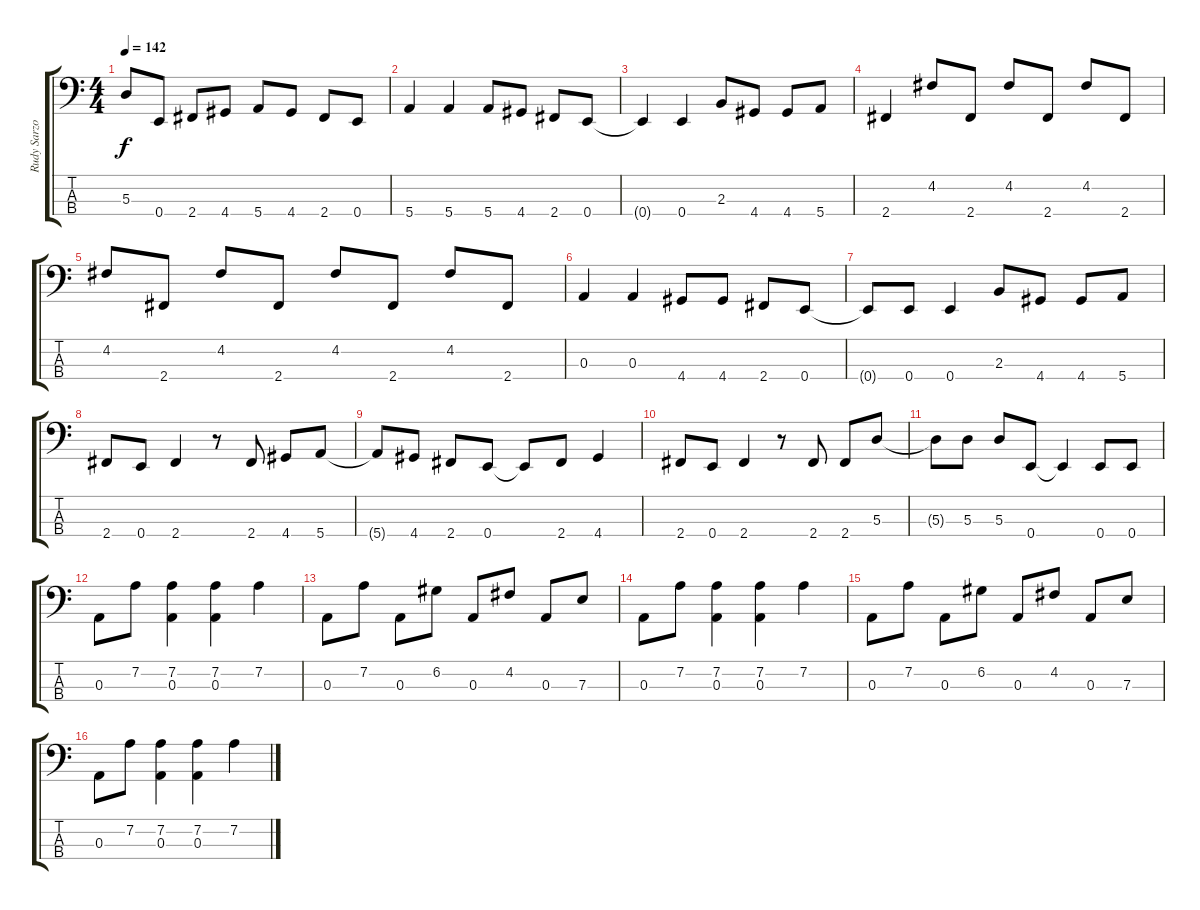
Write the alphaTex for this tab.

\track ("Rudy Sarzo" "Rudy Sarzo") {instrument electricbassfinger}
\staff {score tabs}
\tuning (G2 D2 A1 E1) {hide}
\ts (4 4)
\tempo 142
\clef f4
\ks c
5.3{t}.8{dy f} 0.4.8 2.4.8 4.4.8 5.4.8 4.4.8 2.4.8 0.4.8 |
5.4.4 5.4.4 5.4.8 4.4.8 2.4.8 0.4.8 |
0.4{t}.4 0.4.4 2.3.8 4.4.8 4.4.8 5.4.8 |
2.4.4 4.2.8 2.4.8 4.2.8 2.4.8 4.2.8 2.4.8 |
4.2.8 2.4.8 4.2.8 2.4.8 4.2.8 2.4.8 4.2.8 2.4.8 |
0.3.4 0.3.4 4.4.8 4.4.8 2.4.8 0.4.8 |
0.4{t}.8 0.4.8 0.4.4 2.3.8 4.4.8 4.4.8 5.4.8 |
2.4.8 0.4.8 2.4.4 r.8 2.4.8 4.4.8 5.4.8 |
5.4{t}.8 4.4.8 2.4.8 0.4.8 0.4{t}.8 2.4.8 4.4.4 |
2.4.8 0.4.8 2.4.4 r.8 2.4.8 2.4.8 5.3.8 |
5.3{t}.8 5.3.8 5.3.8 0.4.8 0.4{t}.4 0.4.8 0.4.8 |
0.3.8 7.2.8 (7.2 0.3).4 (7.2 0.3).4 7.2.4 |
0.3.8 7.2.8 0.3.8 6.2.8 0.3.8 4.2.8 0.3.8 7.3.8 |
0.3.8 7.2.8 (7.2 0.3).4 (7.2 0.3).4 7.2.4 |
0.3.8 7.2.8 0.3.8 6.2.8 0.3.8 4.2.8 0.3.8 7.3.8 |
0.3.8 7.2.8 (7.2 0.3).4 (7.2 0.3).4 7.2.4
